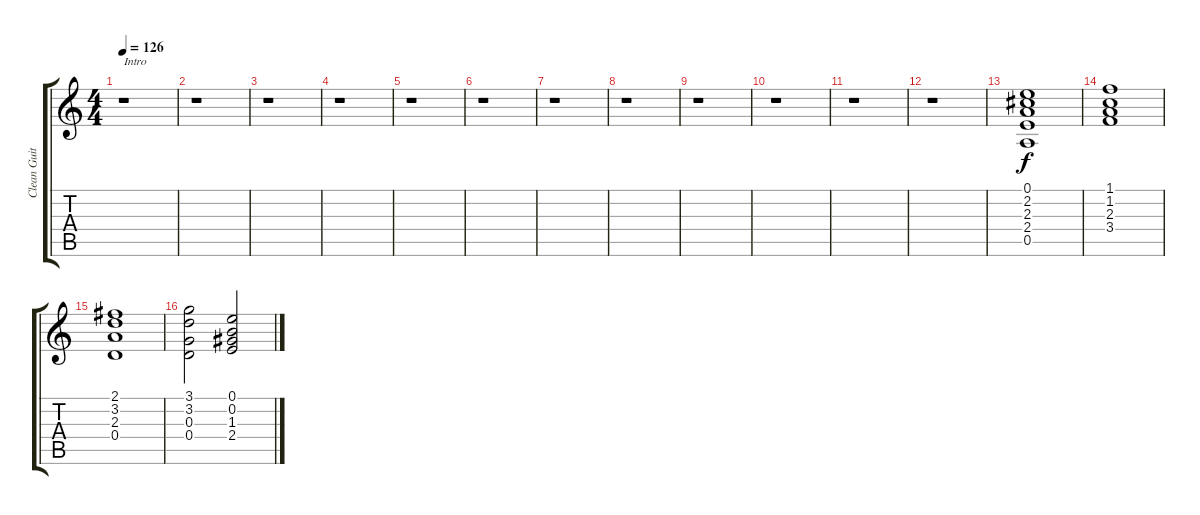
\track ("Clean Guitar 2" "Clean Guit") {instrument acousticguitarsteel}
\staff {score tabs}
\tuning (E4 B3 G3 D3 A2 E2) {hide}
\ts (4 4)
\tempo 126
\clef g2
\ks c
r.1{txt "Intro" dy f instrument acousticguitarsteel} |
r.1 |
r.1 |
r.1 |
r.1 |
r.1 |
r.1 |
r.1 |
r.1 |
r.1 |
r.1 |
r.1 |
(0.1 2.2 2.3 2.4 0.5).1 |
(1.1 1.2 2.3 3.4).1 |
(2.1 3.2 2.3 0.4).1 |
(3.1 3.2 0.3 0.4).2 (0.1 0.2 1.3 2.4).2
